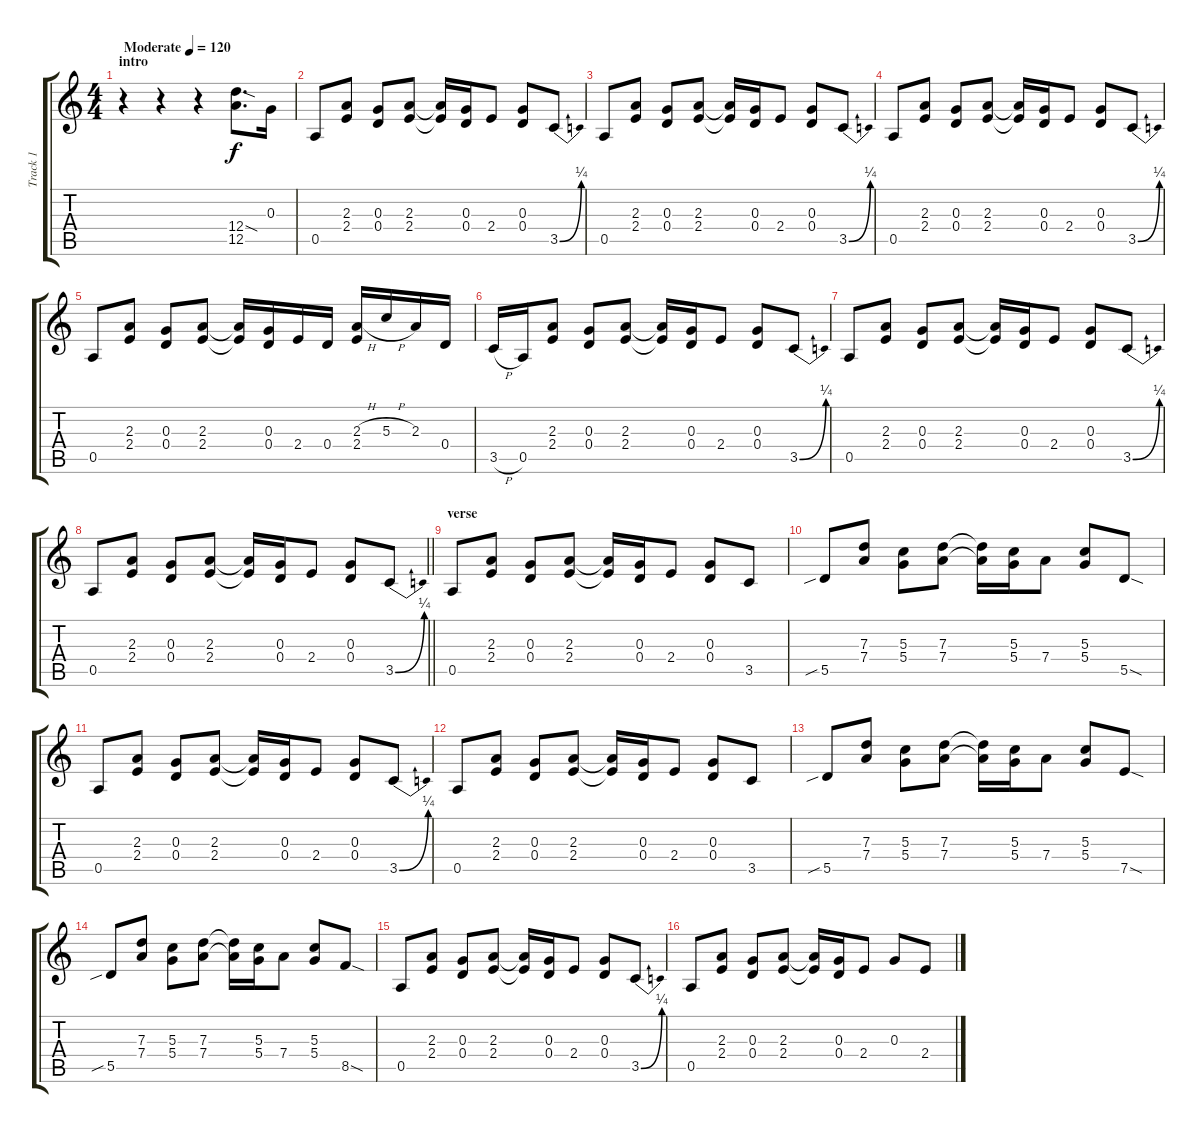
\track ("Track 1" "Track 1") {instrument acousticguitarsteel}
\staff {score tabs}
\tuning (E4 B3 G3 D3 A2 E2) {hide}
\ts (4 4)
\section ("" "intro")
\tempo (120 "Moderate")
\clef g2
\ks c
r.4{dy f instrument acousticguitarsteel} r.4 r.4 (12.4{sod} 12.5).8{d} 0.3.16 |
0.5.8 (2.3 2.4).8 (0.3 0.4).8 (2.3 2.4).8 (2.3{t} 2.4{t}).16 (0.3 0.4).16 2.4.8 (0.3 0.4).8 3.5{be (bend 0 0 60 1)}.8 |
0.5.8 (2.3 2.4).8 (0.3 0.4).8 (2.3 2.4).8 (2.3{t} 2.4{t}).16 (0.3 0.4).16 2.4.8 (0.3 0.4).8 3.5{be (bend 0 0 60 1)}.8 |
0.5.8 (2.3 2.4).8 (0.3 0.4).8 (2.3 2.4).8 (2.3{t} 2.4{t}).16 (0.3 0.4).16 2.4.8 (0.3 0.4).8 3.5{be (bend 0 0 60 1)}.8 |
0.5.8 (2.3 2.4).8 (0.3 0.4).8 (2.3 2.4).8 (2.3{t} 2.4{t}).16 (0.3 0.4).16 2.4.16 0.4.16 (2.3{h} 2.4).16 5.3{h}.16 2.3.16 0.4.16 |
3.5{h}.16 0.5.16 (2.3 2.4).8 (0.3 0.4).8 (2.3 2.4).8 (2.3{t} 2.4{t}).16 (0.3 0.4).16 2.4.8 (0.3 0.4).8 3.5{be (bend 0 0 60 1)}.8 |
0.5.8 (2.3 2.4).8 (0.3 0.4).8 (2.3 2.4).8 (2.3{t} 2.4{t}).16 (0.3 0.4).16 2.4.8 (0.3 0.4).8 3.5{be (bend 0 0 60 1)}.8 |
\barLineRight lightlight
0.5.8 (2.3 2.4).8 (0.3 0.4).8 (2.3 2.4).8 (2.3{t} 2.4{t}).16 (0.3 0.4).16 2.4.8 (0.3 0.4).8 3.5{be (bend 0 0 60 1)}.8 |
\section ("" "verse")
0.5.8 (2.3 2.4).8 (0.3 0.4).8 (2.3 2.4).8 (2.3{t} 2.4{t}).16 (0.3 0.4).16 2.4.8 (0.3 0.4).8 3.5.8 |
5.5{sib}.8 (7.3 7.4).8 (5.3 5.4).8 (7.3 7.4).8 (7.3{t} 7.4{t}).16 (5.3 5.4).16 7.4.8 (5.3 5.4).8 5.5{sod}.8 |
0.5.8 (2.3 2.4).8 (0.3 0.4).8 (2.3 2.4).8 (2.3{t} 2.4{t}).16 (0.3 0.4).16 2.4.8 (0.3 0.4).8 3.5{be (bend 0 0 60 1)}.8 |
0.5.8 (2.3 2.4).8 (0.3 0.4).8 (2.3 2.4).8 (2.3{t} 2.4{t}).16 (0.3 0.4).16 2.4.8 (0.3 0.4).8 3.5.8 |
5.5{sib}.8 (7.3 7.4).8 (5.3 5.4).8 (7.3 7.4).8 (7.3{t} 7.4{t}).16 (5.3 5.4).16 7.4.8 (5.3 5.4).8 7.5{sod}.8 |
5.5{sib}.8 (7.3 7.4).8 (5.3 5.4).8 (7.3 7.4).8 (7.3{t} 7.4{t}).16 (5.3 5.4).16 7.4.8 (5.3 5.4).8 8.5{sod}.8 |
0.5.8 (2.3 2.4).8 (0.3 0.4).8 (2.3 2.4).8 (2.3{t} 2.4{t}).16 (0.3 0.4).16 2.4.8 (0.3 0.4).8 3.5{be (bend 0 0 60 1)}.8 |
0.5.8 (2.3 2.4).8 (0.3 0.4).8 (2.3 2.4).8 (2.3{t} 2.4{t}).16 (0.3 0.4).16 2.4.8 0.3.8 2.4.8
